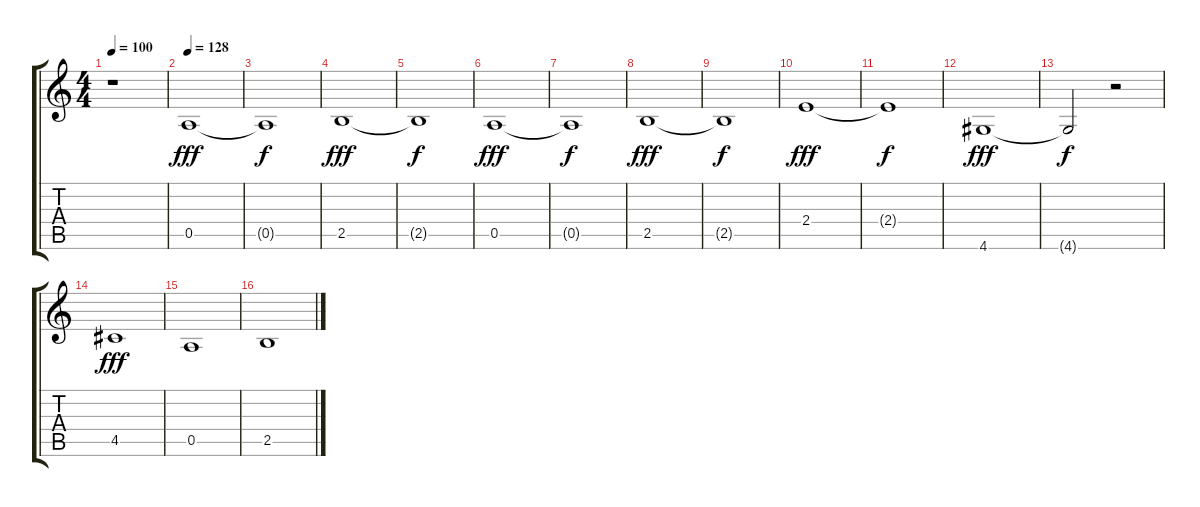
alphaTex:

\track "" {instrument acousticguitarnylon}
\staff {score tabs}
\tuning (E4 B3 G3 D3 A2 E2) {hide}
\ts (4 4)
\tempo 100
\clef g2
\ks c
r.1{dy fff instrument acousticguitarnylon} |
\tempo 128
0.5.1 |
0.5{t}.1{dy f} |
2.5.1{dy fff} |
2.5{t}.1{dy f} |
0.5.1{dy fff} |
0.5{t}.1{dy f} |
2.5.1{dy fff} |
2.5{t}.1{dy f} |
2.4.1{dy fff} |
2.4{t}.1{dy f} |
4.6.1{dy fff} |
4.6{t}.2{dy f} r.2 |
4.5.1{dy fff} |
0.5.1 |
2.5.1
